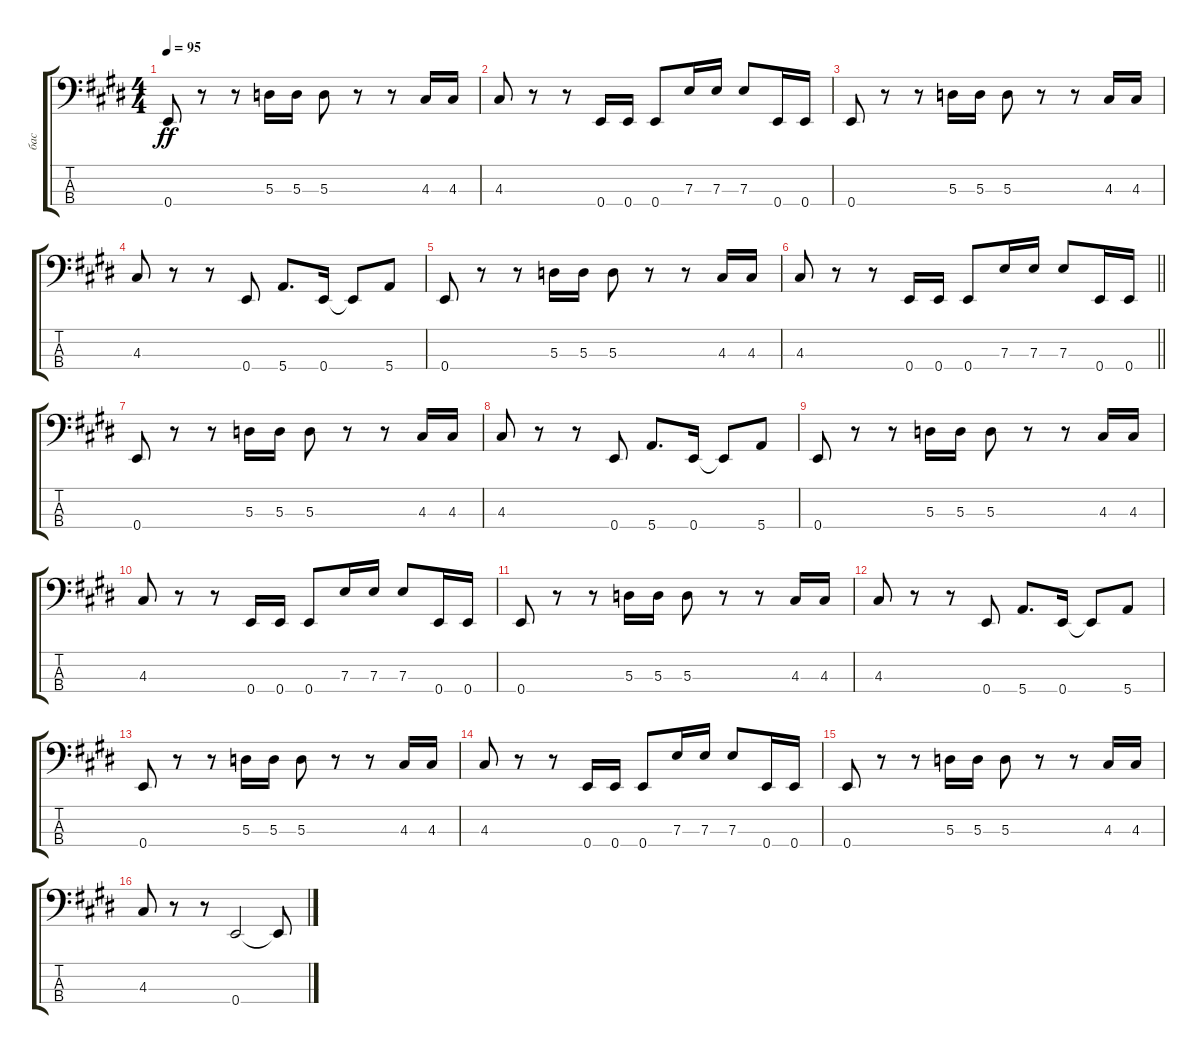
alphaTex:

\track ("бас" "бас") {instrument electricbassfinger}
\staff {score tabs}
\tuning (G2 D2 A1 E1) {hide}
\ts (4 4)
\tempo 95
\clef f4
\ks e
0.4.8{dy ff} r.8 r.8 5.3.16 5.3.16 5.3.8 r.8 r.8 4.3.16 4.3.16 |
4.3.8 r.8 r.8 0.4.16 0.4.16 0.4.8 7.3.16 7.3.16 7.3.8 0.4.16 0.4.16 |
0.4.8 r.8 r.8 5.3.16 5.3.16 5.3.8 r.8 r.8 4.3.16 4.3.16 |
4.3.8 r.8 r.8 0.4.8 5.4.8{d} 0.4.16 0.4{t}.8 5.4.8 |
0.4.8 r.8 r.8 5.3.16 5.3.16 5.3.8 r.8 r.8 4.3.16 4.3.16 |
\barLineRight lightlight
4.3.8 r.8 r.8 0.4.16 0.4.16 0.4.8 7.3.16 7.3.16 7.3.8 0.4.16 0.4.16 |
\section ("" "")
0.4.8 r.8 r.8 5.3.16 5.3.16 5.3.8 r.8 r.8 4.3.16 4.3.16 |
4.3.8 r.8 r.8 0.4.8 5.4.8{d} 0.4.16 0.4{t}.8 5.4.8 |
0.4.8 r.8 r.8 5.3.16 5.3.16 5.3.8 r.8 r.8 4.3.16 4.3.16 |
4.3.8 r.8 r.8 0.4.16 0.4.16 0.4.8 7.3.16 7.3.16 7.3.8 0.4.16 0.4.16 |
0.4.8 r.8 r.8 5.3.16 5.3.16 5.3.8 r.8 r.8 4.3.16 4.3.16 |
4.3.8 r.8 r.8 0.4.8 5.4.8{d} 0.4.16 0.4{t}.8 5.4.8 |
0.4.8 r.8 r.8 5.3.16 5.3.16 5.3.8 r.8 r.8 4.3.16 4.3.16 |
4.3.8 r.8 r.8 0.4.16 0.4.16 0.4.8 7.3.16 7.3.16 7.3.8 0.4.16 0.4.16 |
0.4.8 r.8 r.8 5.3.16 5.3.16 5.3.8 r.8 r.8 4.3.16 4.3.16 |
4.3.8 r.8 r.8 0.4.2 0.4{t}.8
